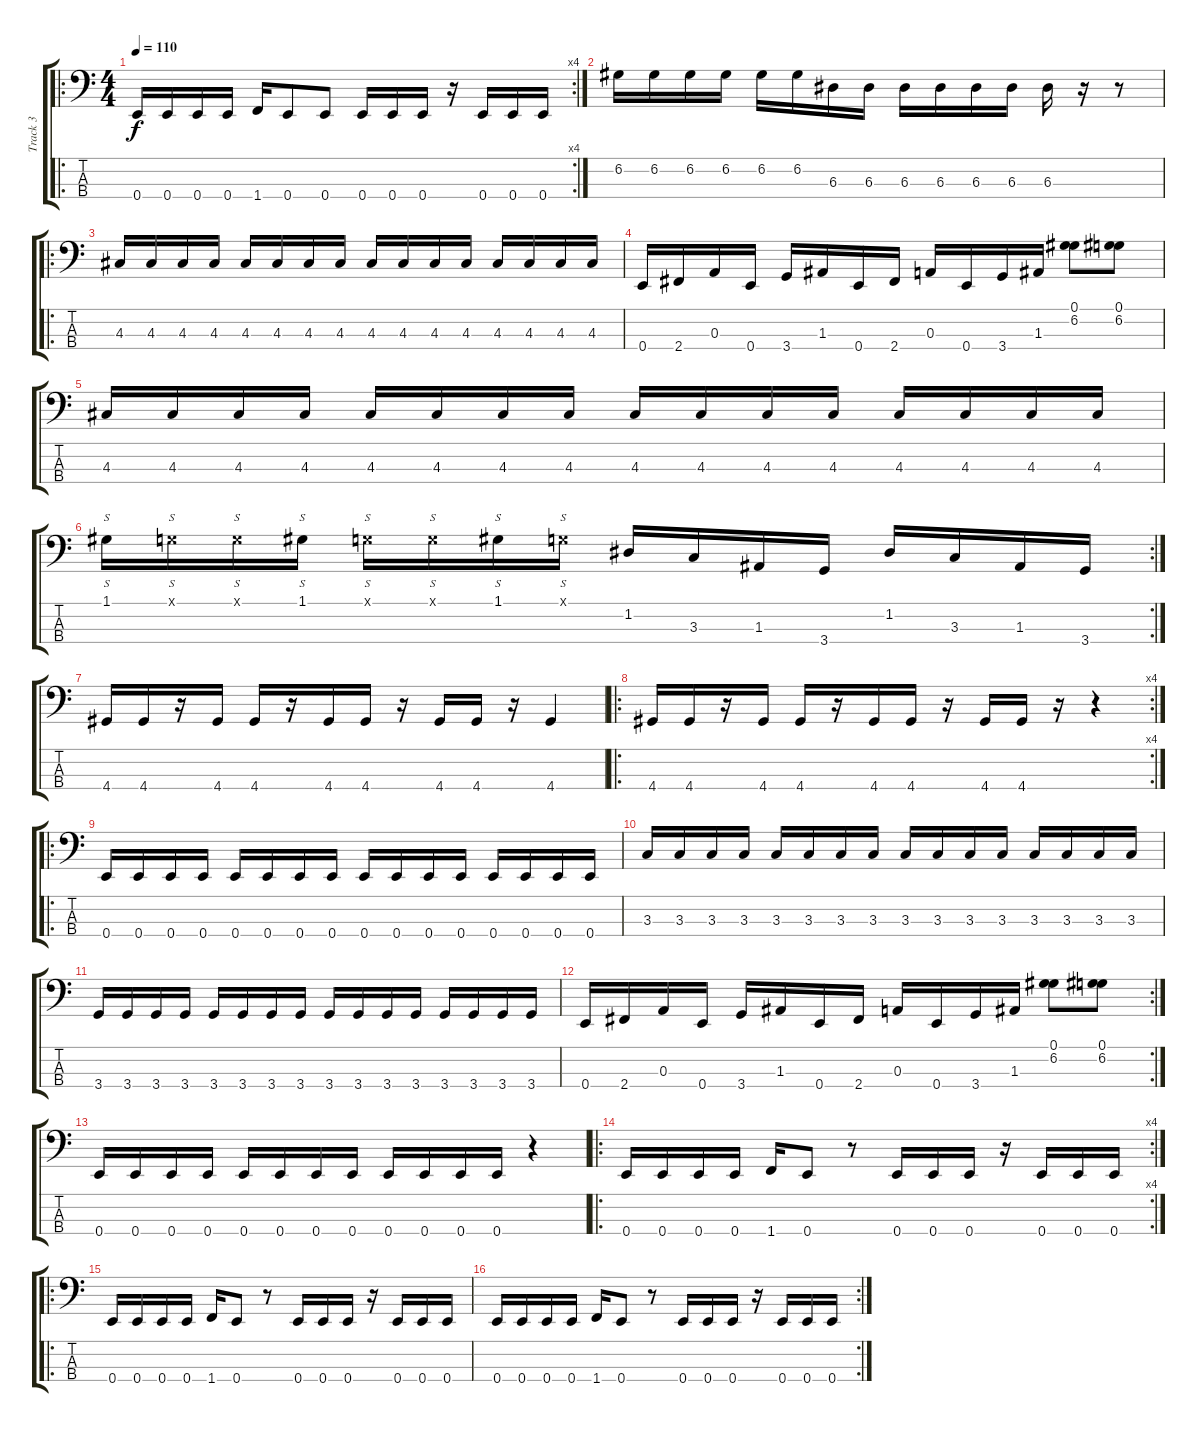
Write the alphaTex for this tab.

\track ("Track 3" "Track 3") {instrument slapbass2}
\staff {score tabs}
\tuning (G2 D2 A1 E1) {hide}
\ro
\rc 4
\ts (4 4)
\tempo 110
\clef f4
\ks c
0.4.16{dy f instrument slapbass2} 0.4.16 0.4.16 0.4.16 1.4.16 0.4.8 0.4.8 0.4.16 0.4.16 0.4.16 r.16 0.4.16 0.4.16 0.4.16 |
6.2.16 6.2.16 6.2.16 6.2.16 6.2.16 6.2.16 6.3.16 6.3.16 6.3.16 6.3.16 6.3.16 6.3.16 6.3.16 r.16 r.8 |
\ro
4.3.16 4.3.16 4.3.16 4.3.16 4.3.16 4.3.16 4.3.16 4.3.16 4.3.16 4.3.16 4.3.16 4.3.16 4.3.16 4.3.16 4.3.16 4.3.16 |
0.4.16 2.4.16 0.3.16 0.4.16 3.4.16 1.3.16 0.4.16 2.4.16 0.3.16 0.4.16 3.4.16 1.3.16 (0.1 6.2).8 (0.1 6.2).8 |
4.3.16 4.3.16 4.3.16 4.3.16 4.3.16 4.3.16 4.3.16 4.3.16 4.3.16 4.3.16 4.3.16 4.3.16 4.3.16 4.3.16 4.3.16 4.3.16 |
\rc 2
1.1.16{s} 0.1{x}.16{s} 0.1{x}.16{s} 1.1.16{s} 0.1{x}.16{s} 0.1{x}.16{s} 1.1.16{s} 0.1{x}.16{s} 1.2.16 3.3.16 1.3.16 3.4.16 1.2.16 3.3.16 1.3.16 3.4.16 |
4.4.16 4.4.16 r.16 4.4.16 4.4.16 r.16 4.4.16 4.4.16 r.16 4.4.16 4.4.16 r.16 4.4.4 |
\ro
\rc 4
4.4.16 4.4.16 r.16 4.4.16 4.4.16 r.16 4.4.16 4.4.16 r.16 4.4.16 4.4.16 r.16 r.4 |
\ro
0.4.16 0.4.16 0.4.16 0.4.16 0.4.16 0.4.16 0.4.16 0.4.16 0.4.16 0.4.16 0.4.16 0.4.16 0.4.16 0.4.16 0.4.16 0.4.16 |
3.3.16 3.3.16 3.3.16 3.3.16 3.3.16 3.3.16 3.3.16 3.3.16 3.3.16 3.3.16 3.3.16 3.3.16 3.3.16 3.3.16 3.3.16 3.3.16 |
3.4.16 3.4.16 3.4.16 3.4.16 3.4.16 3.4.16 3.4.16 3.4.16 3.4.16 3.4.16 3.4.16 3.4.16 3.4.16 3.4.16 3.4.16 3.4.16 |
\rc 2
0.4.16 2.4.16 0.3.16 0.4.16 3.4.16 1.3.16 0.4.16 2.4.16 0.3.16 0.4.16 3.4.16 1.3.16 (0.1 6.2).8 (0.1 6.2).8 |
0.4.16 0.4.16 0.4.16 0.4.16 0.4.16 0.4.16 0.4.16 0.4.16 0.4.16 0.4.16 0.4.16 0.4.16 r.4 |
\ro
\rc 4
0.4.16 0.4.16 0.4.16 0.4.16 1.4.16 0.4.8 r.8 0.4.16 0.4.16 0.4.16 r.16 0.4.16 0.4.16 0.4.16 |
\ro
0.4.16 0.4.16 0.4.16 0.4.16 1.4.16 0.4.8 r.8 0.4.16 0.4.16 0.4.16 r.16 0.4.16 0.4.16 0.4.16 |
\rc 2
0.4.16 0.4.16 0.4.16 0.4.16 1.4.16 0.4.8 r.8 0.4.16 0.4.16 0.4.16 r.16 0.4.16 0.4.16 0.4.16
